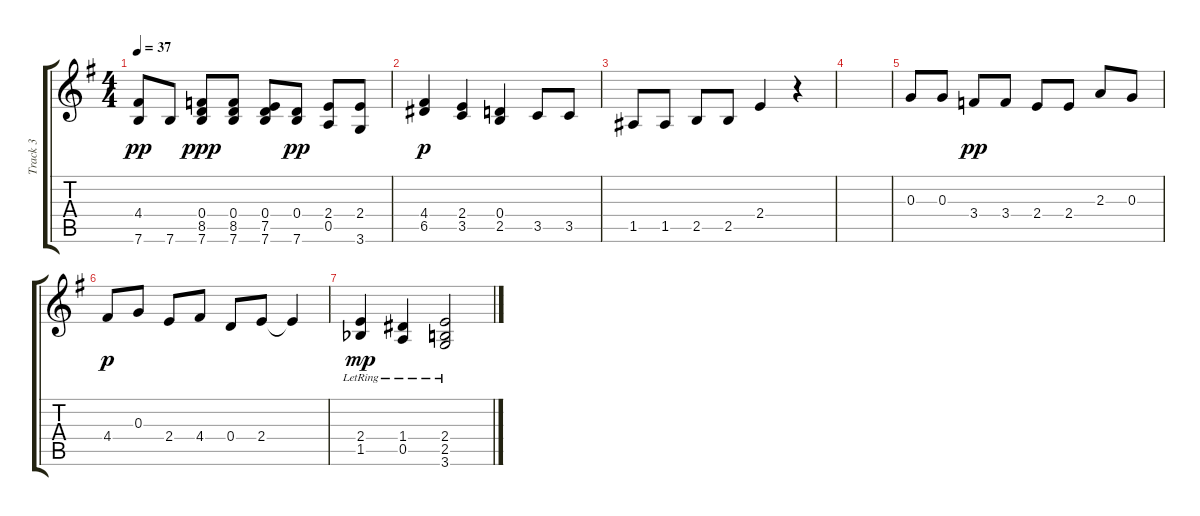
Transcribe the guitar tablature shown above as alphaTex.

\track ("Track 3" "Track 3") {instrument acousticguitarnylon}
\staff {score tabs}
\tuning (E4 B3 G3 D3 A2 E2) {hide}
\ts (4 4)
\tempo 37
\clef g2
\ks eminor
(4.4 7.6).8{dy pp} 7.6.8 (0.4 8.5 7.6).8{dy ppp} (0.4 8.5 7.6).8 (0.4 7.5 7.6).8 (0.4 7.6).8{dy pp} (2.4 0.5).8 (2.4 3.6).8 |
(4.4 6.5).4{dy p} (2.4 3.5).4 (0.4 2.5).4 3.5.8 3.5.8 |
1.5.8 1.5.8 2.5.8 2.5.8 2.4.4 r.4 |
|
0.3.8 0.3.8 3.4.8{dy pp} 3.4.8 2.4.8 2.4.8 2.3.8 0.3.8 |
4.4.8{dy p} 0.3.8 2.4.8 4.4.8 0.4.8 2.4.8 2.4{t}.4 |
(2.4{lr} 1.5{lr acc b}).4{dy mp} (1.4{lr} 0.5).4 (2.4 2.5 3.6{lr}).2
